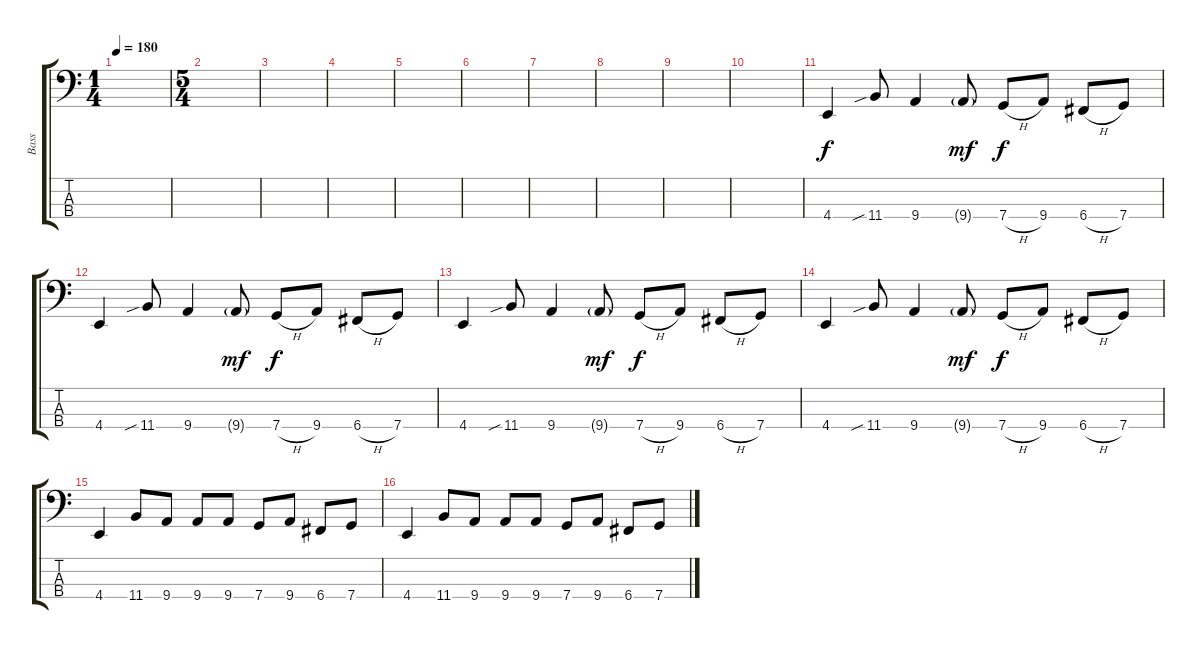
\track ("Bass" "Bass") {instrument electricbassfinger}
\staff {score tabs}
\tuning (F2 C2 G1 C1) {hide}
\ts (1 4)
\tempo 180
\clef f4
\ks c
|
\ts (5 4)
|
|
|
|
|
|
|
|
|
4.4.4 11.4{sib}.8 9.4.4 9.4{g}.8{dy mf} 7.4{h}.8{dy f} 9.4.8 6.4{h}.8 7.4.8 |
4.4.4 11.4{sib}.8 9.4.4 9.4{g}.8{dy mf} 7.4{h}.8{dy f} 9.4.8 6.4{h}.8 7.4.8 |
4.4.4 11.4{sib}.8 9.4.4 9.4{g}.8{dy mf} 7.4{h}.8{dy f} 9.4.8 6.4{h}.8 7.4.8 |
4.4.4 11.4{sib}.8 9.4.4 9.4{g}.8{dy mf} 7.4{h}.8{dy f} 9.4.8 6.4{h}.8 7.4.8 |
4.4.4 11.4.8 9.4.8 9.4.8 9.4.8 7.4.8 9.4.8 6.4.8 7.4.8 |
4.4.4 11.4.8 9.4.8 9.4.8 9.4.8 7.4.8 9.4.8 6.4.8 7.4.8
